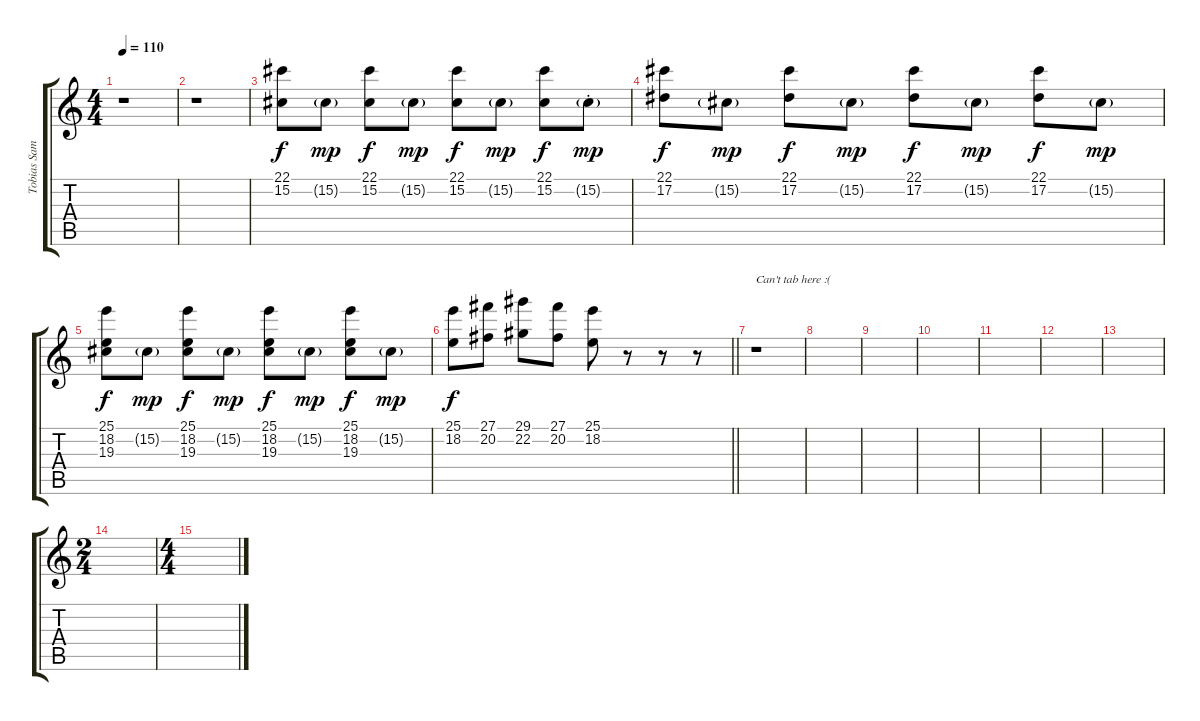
\track ("Tobias Sammet (Keyboard)" "Tobias Sam") {instrument stringensemble1}
\staff {score tabs}
\tuning (Eb4 Bb3 Gb3 Db3 Ab2 Db2) {hide}
\ts (4 4)
\tempo 110
\clef g2
\ks c
r.1{dy f} |
r.1 |
(22.1 15.2).8 15.2{g}.8{dy mp} (22.1 15.2).8{dy f} 15.2{g}.8{dy mp} (22.1 15.2).8{dy f} 15.2{g}.8{dy mp} (22.1 15.2).8{dy f} 15.2{g st}.8{dy mp} |
(22.1 17.2).8{dy f} 15.2{g}.8{dy mp} (22.1 17.2).8{dy f} 15.2{g}.8{dy mp} (22.1 17.2).8{dy f} 15.2{g}.8{dy mp} (22.1 17.2).8{dy f} 15.2{g}.8{dy mp} |
(25.1 18.2 19.3).8{dy f} 15.2{g}.8{dy mp} (25.1 18.2 19.3).8{dy f} 15.2{g}.8{dy mp} (25.1 18.2 19.3).8{dy f} 15.2{g}.8{dy mp} (25.1 18.2 19.3).8{dy f} 15.2{g}.8{dy mp} |
\barLineRight lightlight
(25.1 18.2).8{dy f} (27.1 20.2).8 (29.1 22.2).8 (27.1 20.2).8 (25.1 18.2).8 r.8 r.8 r.8 |
r.1{txt "Can't tab here :("} |
|
|
|
|
|
|
\ts (2 4)
|
\ts (4 4)
